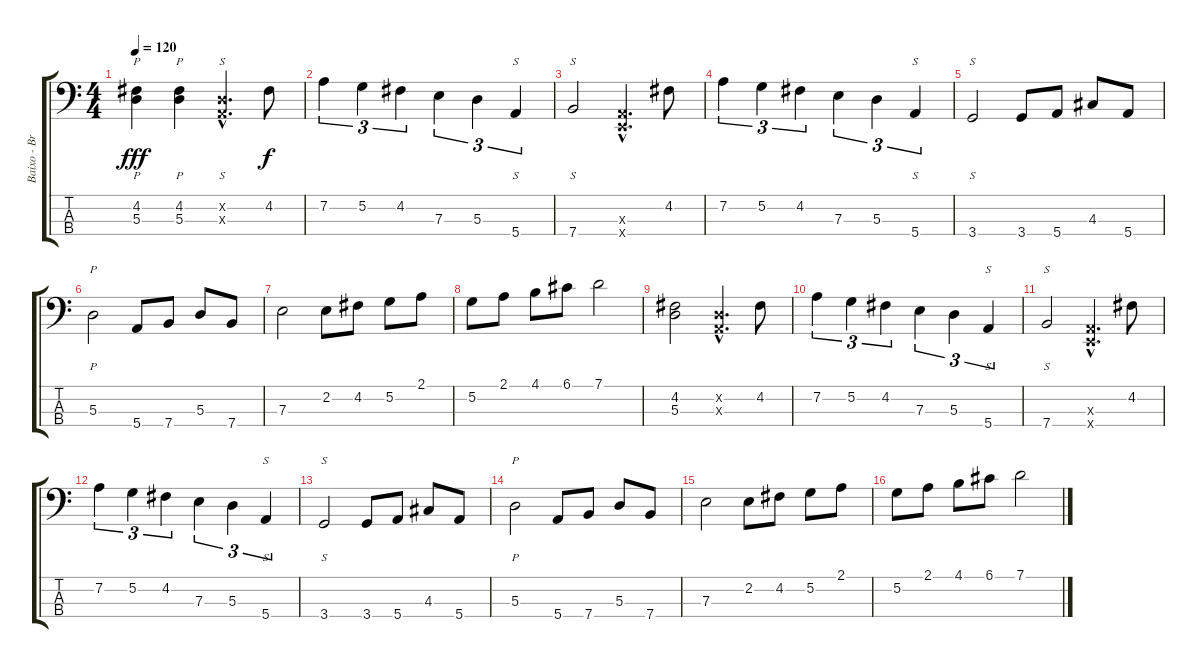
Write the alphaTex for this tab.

\track ("Baixo - Bruno" "Baixo - Br") {instrument electricbassfinger}
\staff {score tabs}
\tuning (G2 D2 A1 E1) {hide}
\ts (4 4)
\tempo 120
\clef f4
\ks c
(4.2 5.3).4{p dy fff} (4.2 5.3).4{p} (0.2{hac x} 0.3{hac x}).4{s d} 4.2.8{dy f} |
7.2.4{tu (3 2)} 5.2.4{tu (3 2)} 4.2.4{tu (3 2)} 7.3.4{tu (3 2)} 5.3.4{tu (3 2)} 5.4.4{s tu (3 2)} |
7.4.2{s} (0.3{hac x} 0.4{hac x}).4{d} 4.2.8 |
7.2.4{tu (3 2)} 5.2.4{tu (3 2)} 4.2.4{tu (3 2)} 7.3.4{tu (3 2)} 5.3.4{tu (3 2)} 5.4.4{s tu (3 2)} |
3.4.2{s} 3.4.8 5.4.8 4.3.8 5.4.8 |
5.3.2{p} 5.4.8 7.4.8 5.3.8 7.4.8 |
7.3.2 2.2.8 4.2.8 5.2.8 2.1.8 |
5.2.8 2.1.8 4.1.8 6.1.8 7.1.2 |
(4.2 5.3).2 (0.2{hac x} 0.3{hac x}).4{d} 4.2.8 |
7.2.4{tu (3 2)} 5.2.4{tu (3 2)} 4.2.4{tu (3 2)} 7.3.4{tu (3 2)} 5.3.4{tu (3 2)} 5.4.4{s tu (3 2)} |
7.4.2{s} (0.3{hac x} 0.4{hac x}).4{d} 4.2.8 |
7.2.4{tu (3 2)} 5.2.4{tu (3 2)} 4.2.4{tu (3 2)} 7.3.4{tu (3 2)} 5.3.4{tu (3 2)} 5.4.4{s tu (3 2)} |
3.4.2{s} 3.4.8 5.4.8 4.3.8 5.4.8 |
5.3.2{p} 5.4.8 7.4.8 5.3.8 7.4.8 |
7.3.2 2.2.8 4.2.8 5.2.8 2.1.8 |
5.2.8 2.1.8 4.1.8 6.1.8 7.1.2
